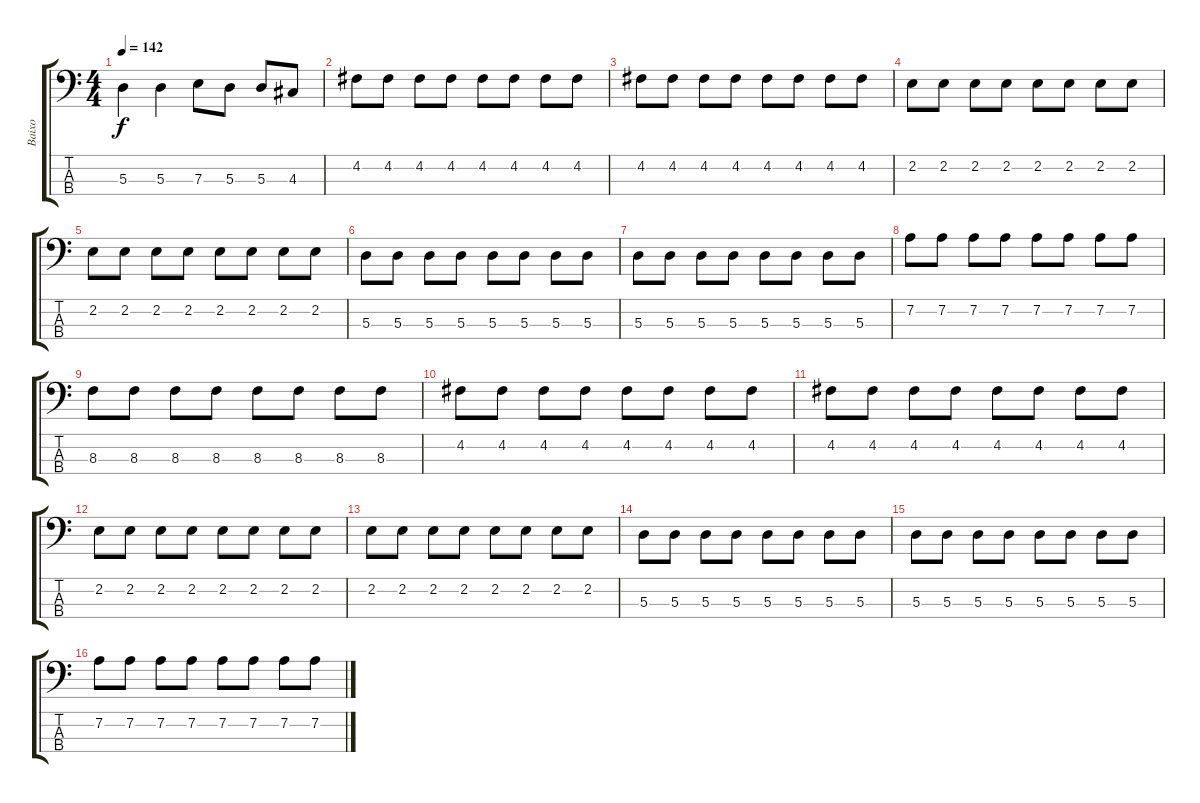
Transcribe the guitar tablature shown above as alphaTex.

\track ("Baixo" "Baixo") {instrument electricbasspick}
\staff {score tabs}
\tuning (G2 D2 A1 E1) {hide}
\ts (4 4)
\tempo 142
\clef f4
\ks c
5.3.4{dy f} 5.3.4 7.3.8 5.3.8 5.3.8 4.3.8 |
4.2.8 4.2.8 4.2.8 4.2.8 4.2.8 4.2.8 4.2.8 4.2.8 |
4.2.8 4.2.8 4.2.8 4.2.8 4.2.8 4.2.8 4.2.8 4.2.8 |
2.2.8 2.2.8 2.2.8 2.2.8 2.2.8 2.2.8 2.2.8 2.2.8 |
2.2.8 2.2.8 2.2.8 2.2.8 2.2.8 2.2.8 2.2.8 2.2.8 |
5.3.8 5.3.8 5.3.8 5.3.8 5.3.8 5.3.8 5.3.8 5.3.8 |
5.3.8 5.3.8 5.3.8 5.3.8 5.3.8 5.3.8 5.3.8 5.3.8 |
7.2.8 7.2.8 7.2.8 7.2.8 7.2.8 7.2.8 7.2.8 7.2.8 |
8.3.8 8.3.8 8.3.8 8.3.8 8.3.8 8.3.8 8.3.8 8.3.8 |
4.2.8 4.2.8 4.2.8 4.2.8 4.2.8 4.2.8 4.2.8 4.2.8 |
4.2.8 4.2.8 4.2.8 4.2.8 4.2.8 4.2.8 4.2.8 4.2.8 |
2.2.8 2.2.8 2.2.8 2.2.8 2.2.8 2.2.8 2.2.8 2.2.8 |
2.2.8 2.2.8 2.2.8 2.2.8 2.2.8 2.2.8 2.2.8 2.2.8 |
5.3.8 5.3.8 5.3.8 5.3.8 5.3.8 5.3.8 5.3.8 5.3.8 |
5.3.8 5.3.8 5.3.8 5.3.8 5.3.8 5.3.8 5.3.8 5.3.8 |
7.2.8 7.2.8 7.2.8 7.2.8 7.2.8 7.2.8 7.2.8 7.2.8
